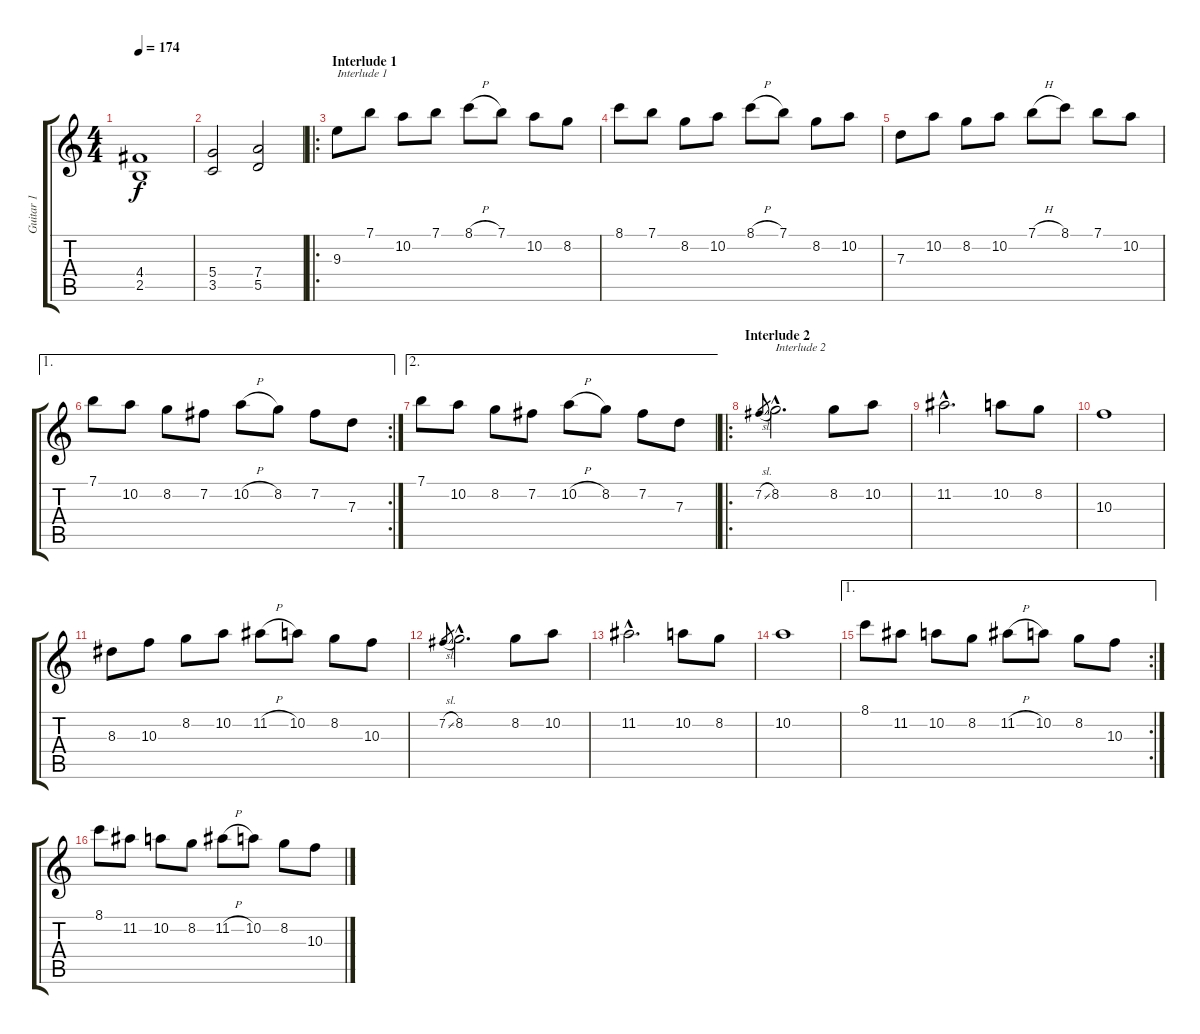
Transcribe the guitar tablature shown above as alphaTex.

\track ("Guitar 1" "Guitar 1") {instrument distortionguitar}
\staff {score tabs}
\tuning (E4 B3 G3 D3 A2 E2) {hide}
\ts (4 4)
\tempo 174
\clef g2
\ks c
(4.4 2.5).1{dy f} |
(5.4 3.5).2 (7.4 5.5).2 |
\ro
\section ("" "Interlude 1")
9.3.8{txt "Interlude 1"} 7.1.8 10.2.8 7.1.8 8.1{h}.8 7.1.8 10.2.8 8.2.8 |
8.1.8 7.1.8 8.2.8 10.2.8 8.1{h}.8 7.1.8 8.2.8 10.2.8 |
7.3.8 10.2.8 8.2.8 10.2.8 7.1{h}.8 8.1.8 7.1.8 10.2.8 |
\ae 1
\rc 2
7.1.8 10.2.8 8.2.8 7.2.8 10.2{h}.8 8.2.8 7.2.8 7.3.8 |
\ae 2
7.1.8 10.2.8 8.2.8 7.2.8 10.2{h}.8 8.2.8 7.2.8 7.3.8 |
\ro
\section ("" "Interlude 2")
7.2{sl}.8{gr} 8.2{hac}.2{d txt "Interlude 2"} 8.2.8 10.2.8 |
11.2{hac}.2{d} 10.2.8 8.2.8 |
10.3.1 |
8.3.8 10.3.8 8.2.8 10.2.8 11.2{h}.8 10.2.8 8.2.8 10.3.8 |
7.2{sl}.8{gr} 8.2{hac}.2{d} 8.2.8 10.2.8 |
11.2{hac}.2{d} 10.2.8 8.2.8 |
10.2.1 |
\ae 1
\rc 2
8.1.8 11.2.8 10.2.8 8.2.8 11.2{h}.8 10.2.8 8.2.8 10.3.8 |
8.1.8 11.2.8 10.2.8 8.2.8 11.2{h}.8 10.2.8 8.2.8 10.3.8
